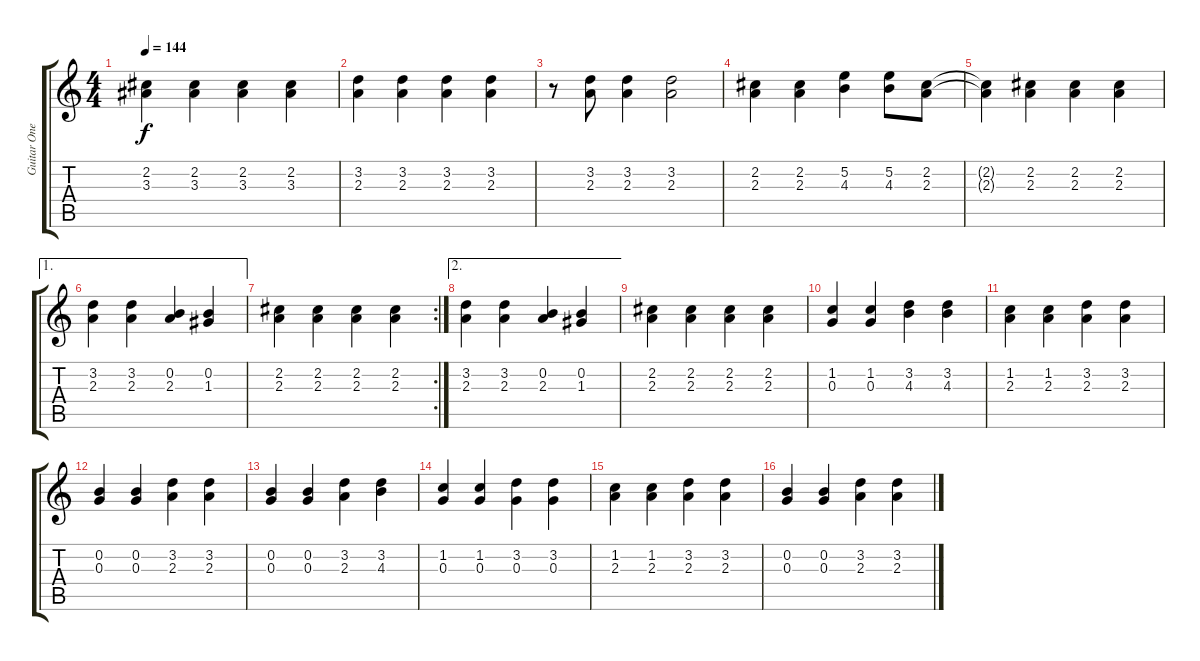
\track ("Guitar One, Higher Notes" "Guitar One") {instrument overdrivenguitar}
\staff {score tabs}
\tuning (E4 B3 G3 D3 A2 E2) {hide}
\ts (4 4)
\tempo 144
\clef g2
\ks c
(2.2 3.3).4{dy f} (2.2 3.3).4 (2.2 3.3).4 (2.2 3.3).4 |
(3.2 2.3).4 (3.2 2.3).4 (3.2 2.3).4 (3.2 2.3).4 |
r.8 (3.2 2.3).8 (3.2 2.3).4 (3.2 2.3).2 |
(2.2 2.3).4 (2.2 2.3).4 (5.2 4.3).4 (5.2 4.3).8 (2.2 2.3).8 |
(2.2{t} 2.3{t}).4 (2.2 2.3).4 (2.2 2.3).4 (2.2 2.3).4 |
\ae 1
(3.2 2.3).4 (3.2 2.3).4 (0.2 2.3).4 (0.2 1.3).4 |
\rc 2
(2.2 2.3).4 (2.2 2.3).4 (2.2 2.3).4 (2.2 2.3).4 |
\ae 2
(3.2 2.3).4 (3.2 2.3).4 (0.2 2.3).4 (0.2 1.3).4 |
(2.2 2.3).4 (2.2 2.3).4 (2.2 2.3).4 (2.2 2.3).4 |
(1.2 0.3).4 (1.2 0.3).4 (3.2 4.3).4 (3.2 4.3).4 |
(1.2 2.3).4 (1.2 2.3).4 (3.2 2.3).4 (3.2 2.3).4 |
(0.2 0.3).4 (0.2 0.3).4 (3.2 2.3).4 (3.2 2.3).4 |
(0.2 0.3).4 (0.2 0.3).4 (3.2 2.3).4 (3.2 4.3).4 |
(1.2 0.3).4 (1.2 0.3).4 (3.2 0.3).4 (3.2 0.3).4 |
(1.2 2.3).4 (1.2 2.3).4 (3.2 2.3).4 (3.2 2.3).4 |
(0.2 0.3).4 (0.2 0.3).4 (3.2 2.3).4 (3.2 2.3).4
